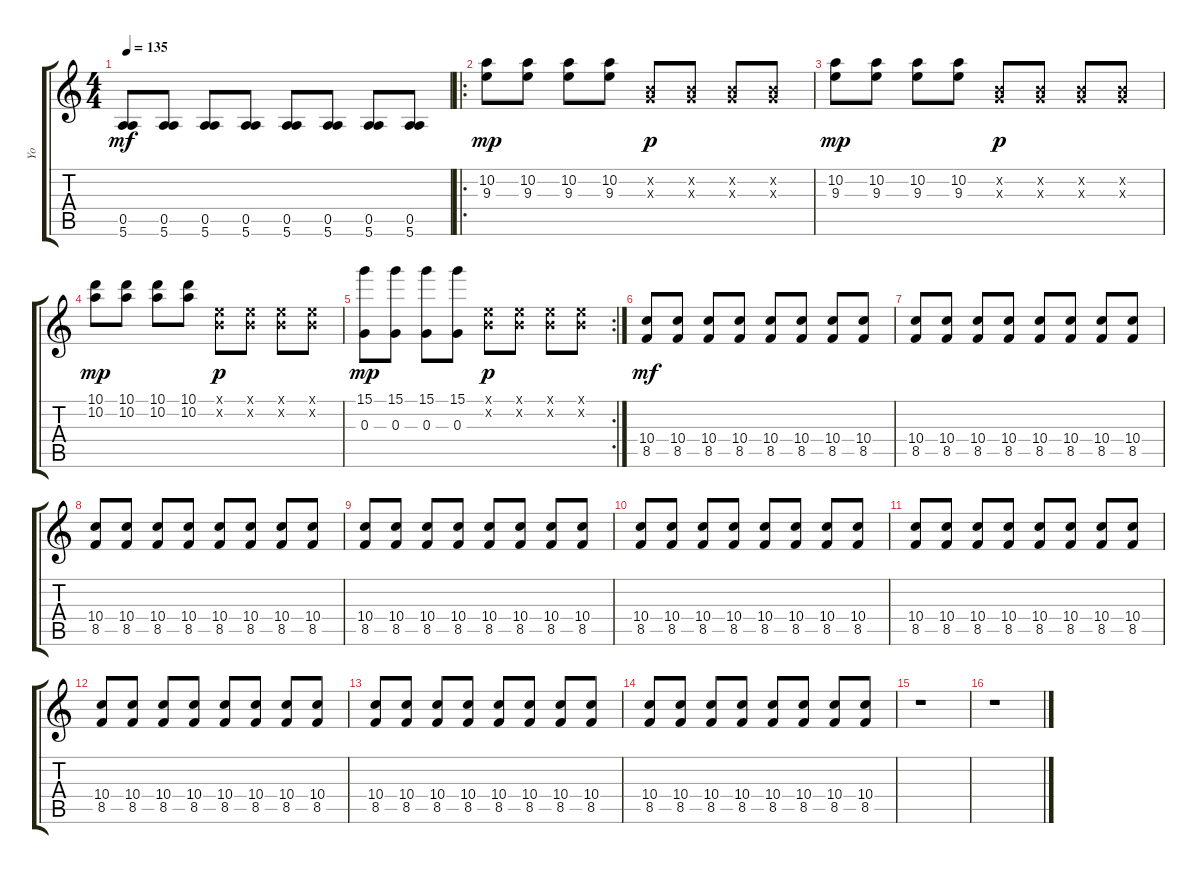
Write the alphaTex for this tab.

\track ("Yo" "Yo") {instrument distortionguitar}
\staff {score tabs}
\tuning (E4 B3 G3 D3 A2 E2) {hide}
\ts (4 4)
\tempo 135
\clef g2
\ks c
(0.5 5.6).8{dy mf} (0.5 5.6).8 (0.5 5.6).8 (0.5 5.6).8 (0.5 5.6).8 (0.5 5.6).8 (0.5 5.6).8 (0.5 5.6).8 |
\ro
(10.2 9.3).8{dy mp} (10.2 9.3).8 (10.2 9.3).8 (10.2 9.3).8 (0.2{x} 0.3{x}).8{dy p} (0.2{x} 0.3{x}).8 (0.2{x} 0.3{x}).8 (0.2{x} 0.3{x}).8 |
(10.2 9.3).8{dy mp} (10.2 9.3).8 (10.2 9.3).8 (10.2 9.3).8 (0.2{x} 0.3{x}).8{dy p} (0.2{x} 0.3{x}).8 (0.2{x} 0.3{x}).8 (0.2{x} 0.3{x}).8 |
(10.1 10.2).8{dy mp} (10.1 10.2).8 (10.1 10.2).8 (10.1 10.2).8 (0.1{x} 0.2{x}).8{dy p} (0.1{x} 0.2{x}).8 (0.1{x} 0.2{x}).8 (0.1{x} 0.2{x}).8 |
\rc 2
(15.1 0.3).8{dy mp} (15.1 0.3).8 (15.1 0.3).8 (15.1 0.3).8 (0.1{x} 0.2{x}).8{dy p} (0.1{x} 0.2{x}).8 (0.1{x} 0.2{x}).8 (0.1{x} 0.2{x}).8 |
(10.4 8.5).8{dy mf} (10.4 8.5).8 (10.4 8.5).8 (10.4 8.5).8 (10.4 8.5).8 (10.4 8.5).8 (10.4 8.5).8 (10.4 8.5).8 |
(10.4 8.5).8 (10.4 8.5).8 (10.4 8.5).8 (10.4 8.5).8 (10.4 8.5).8 (10.4 8.5).8 (10.4 8.5).8 (10.4 8.5).8 |
(10.4 8.5).8 (10.4 8.5).8 (10.4 8.5).8 (10.4 8.5).8 (10.4 8.5).8 (10.4 8.5).8 (10.4 8.5).8 (10.4 8.5).8 |
(10.4 8.5).8 (10.4 8.5).8 (10.4 8.5).8 (10.4 8.5).8 (10.4 8.5).8 (10.4 8.5).8 (10.4 8.5).8 (10.4 8.5).8 |
(10.4 8.5).8 (10.4 8.5).8 (10.4 8.5).8 (10.4 8.5).8 (10.4 8.5).8 (10.4 8.5).8 (10.4 8.5).8 (10.4 8.5).8 |
(10.4 8.5).8 (10.4 8.5).8 (10.4 8.5).8 (10.4 8.5).8 (10.4 8.5).8 (10.4 8.5).8 (10.4 8.5).8 (10.4 8.5).8 |
(10.4 8.5).8 (10.4 8.5).8 (10.4 8.5).8 (10.4 8.5).8 (10.4 8.5).8 (10.4 8.5).8 (10.4 8.5).8 (10.4 8.5).8 |
(10.4 8.5).8 (10.4 8.5).8 (10.4 8.5).8 (10.4 8.5).8 (10.4 8.5).8 (10.4 8.5).8 (10.4 8.5).8 (10.4 8.5).8 |
(10.4 8.5).8 (10.4 8.5).8 (10.4 8.5).8 (10.4 8.5).8 (10.4 8.5).8 (10.4 8.5).8 (10.4 8.5).8 (10.4 8.5).8 |
r.1 |
r.1
